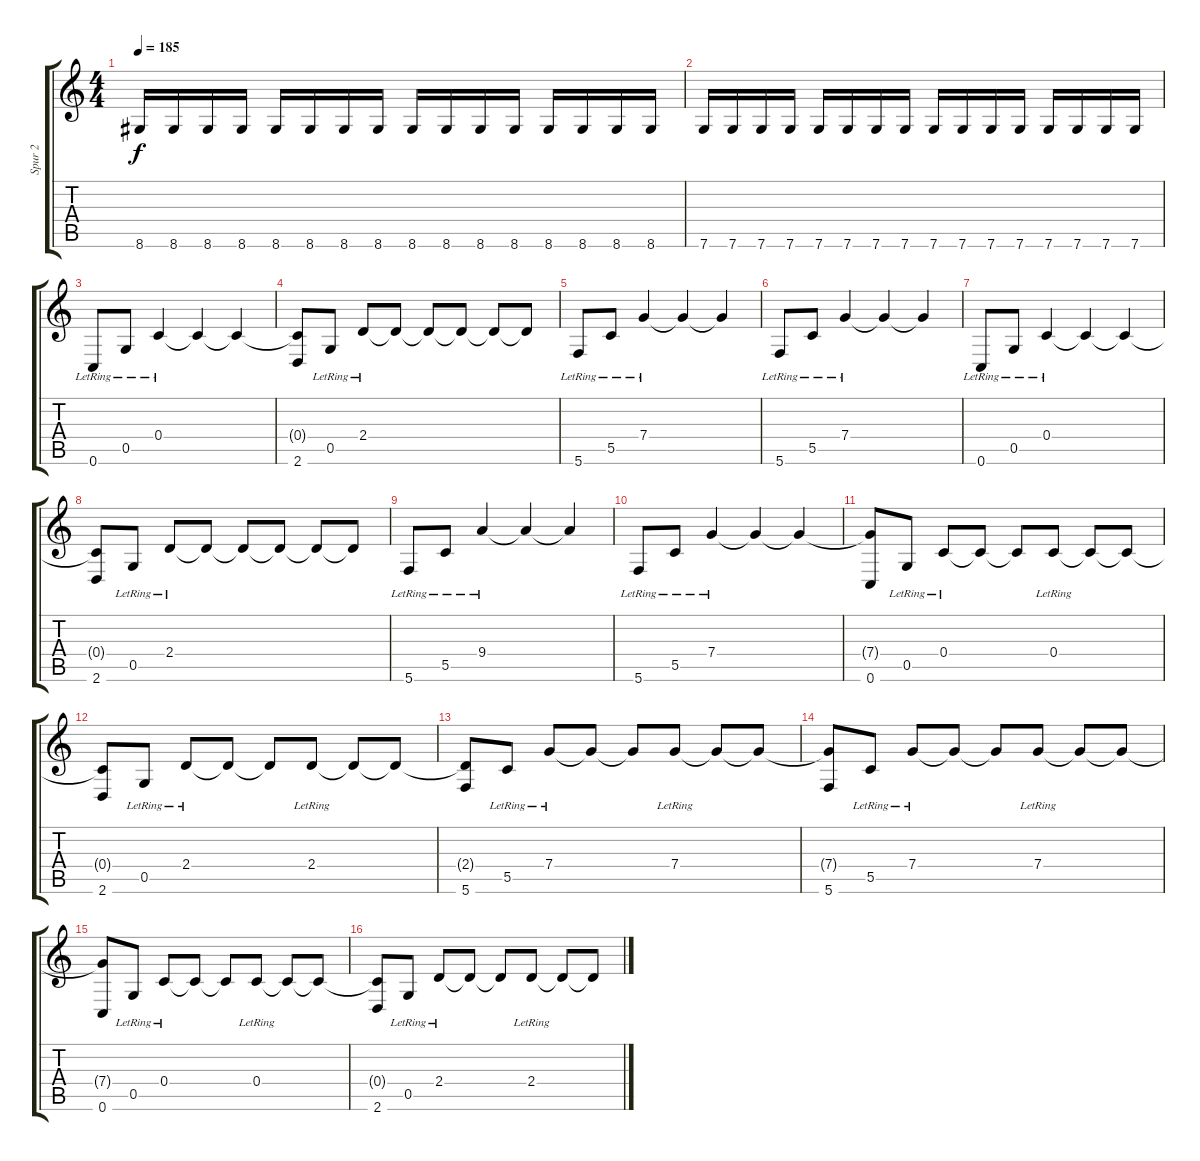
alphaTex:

\track ("Spur 2" "Spur 2") {instrument distortionguitar}
\staff {score tabs}
\tuning (D4 A3 F3 C3 G2 C2) {hide}
\ts (4 4)
\tempo 185
\clef g2
\ks c
8.6.16{dy f} 8.6.16 8.6.16 8.6.16 8.6.16 8.6.16 8.6.16 8.6.16 8.6.16 8.6.16 8.6.16 8.6.16 8.6.16 8.6.16 8.6.16 8.6.16 |
7.6.16 7.6.16 7.6.16 7.6.16 7.6.16 7.6.16 7.6.16 7.6.16 7.6.16 7.6.16 7.6.16 7.6.16 7.6.16 7.6.16 7.6.16 7.6.16 |
0.6{lr}.8 0.5{lr}.8 0.4{lr}.4 0.4{t}.4 0.4{t}.4 |
(0.4{t} 2.6).8 0.5{lr}.8 2.4{lr}.8 2.4{t}.8 2.4{t}.8 2.4{t}.8 2.4{t}.8 2.4{t}.8 |
5.6{lr}.8 5.5{lr}.8 7.4{lr}.4 7.4{t}.4 7.4{t}.4 |
5.6{lr}.8 5.5{lr}.8 7.4{lr}.4 7.4{t}.4 7.4{t}.4 |
0.6{lr}.8 0.5{lr}.8 0.4{lr}.4 0.4{t}.4 0.4{t}.4 |
(0.4{t} 2.6).8 0.5{lr}.8 2.4{lr}.8 2.4{t}.8 2.4{t}.8 2.4{t}.8 2.4{t}.8 2.4{t}.8 |
5.6{lr}.8 5.5{lr}.8 9.4{lr}.4 9.4{t}.4 9.4{t}.4 |
5.6{lr}.8 5.5{lr}.8 7.4{lr}.4 7.4{t}.4 7.4{t}.4 |
(7.4{t} 0.6).8 0.5{lr}.8 0.4{lr}.8 0.4{t}.8 0.4{t}.8 0.4{lr}.8 0.4{t}.8 0.4{t}.8 |
(0.4{t} 2.6).8 0.5{lr}.8 2.4{lr}.8 2.4{t}.8 2.4{t}.8 2.4{lr}.8 2.4{t}.8 2.4{t}.8 |
(2.4{t} 5.6).8 5.5{lr}.8 7.4{lr}.8 7.4{t}.8 7.4{t}.8 7.4{lr}.8 7.4{t}.8 7.4{t}.8 |
(7.4{t} 5.6).8 5.5{lr}.8 7.4{lr}.8 7.4{t}.8 7.4{t}.8 7.4{lr}.8 7.4{t}.8 7.4{t}.8 |
(7.4{t} 0.6).8 0.5{lr}.8 0.4{lr}.8 0.4{t}.8 0.4{t}.8 0.4{lr}.8 0.4{t}.8 0.4{t}.8 |
(0.4{t} 2.6).8 0.5{lr}.8 2.4{lr}.8 2.4{t}.8 2.4{t}.8 2.4{lr}.8 2.4{t}.8 2.4{t}.8
